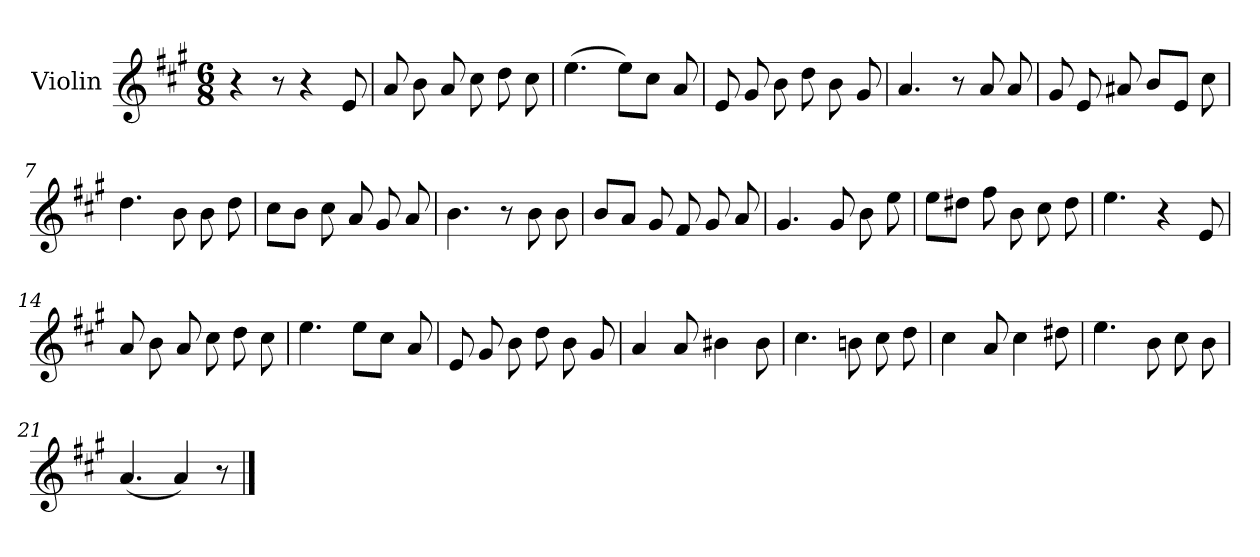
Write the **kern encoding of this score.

**kern	**dynam
*part1	*part1
*staff1	*staff1
*I"Violin	*
*I'Vln.	*
*clefG2	*
*k[f#c#g#]	*
*M6/8	*
=1	=1
!	!LO:DY:a
4r	Allegretto
8r	.
4r	.
8e/	.
=2	=2
8a/	.
8b\	.
8a/	.
8cc#\	.
8dd\	.
8cc#\	.
=3	=3
(>4.ee\	.
8eeL)	.
8cc#J	.
8a/	.
=4	=4
8e/	.
8g#/	.
8b\	.
8dd\	.
8b\	.
8g#/	.
=5	=5
4.a/	.
8r	.
8a/	.
8a/	.
!!LO:LB:g=z
=6	=6
8g#/	.
8e/	.
8a#X/	.
8bL	.
8eJ	.
8cc#\	.
=7	=7
4.dd\	.
8b\	.
8b\	.
8dd\	.
=8	=8
8cc#L	.
8bJ	.
8cc#\	.
8a/	.
8g#/	.
8a/	.
=9	=9
4.b\	.
8r	.
8b\	.
8b\	.
=10	=10
8bL	.
8aJ	.
8g#/	.
8f#/	.
8g#/	.
8a/	.
=11	=11
4.g#/	.
8g#/	.
8b\	.
8ee\	.
!!LO:LB:g=z
=12	=12
8eeL	.
8dd#XJ	.
8ff#\	.
8b\	.
8cc#\	.
8dd#\	.
=13	=13
4.ee\	.
4r	.
8e/	.
=14	=14
8a/	.
8b\	.
8a/	.
8cc#\	.
8dd\	.
8cc#\	.
=15	=15
4.ee\	.
8eeL	.
8cc#J	.
8a/	.
=16	=16
8e/	.
8g#/	.
8b\	.
8dd\	.
8b\	.
8g#/	.
=17	=17
4a/	.
8a/	.
4b#X\	.
8b#\	.
!!LO:LB:g=z
=18	=18
4.cc#\	.
8bn\	.
8cc#\	.
8dd\	.
=19	=19
4cc#\	.
8a/	.
4cc#\	.
8dd#X\	.
=20	=20
4.ee\	.
8b\	.
8cc#\	.
8b\	.
=21	=21
(<4.a/	.
4a/)	.
8r	.
==	==
*-	*-
